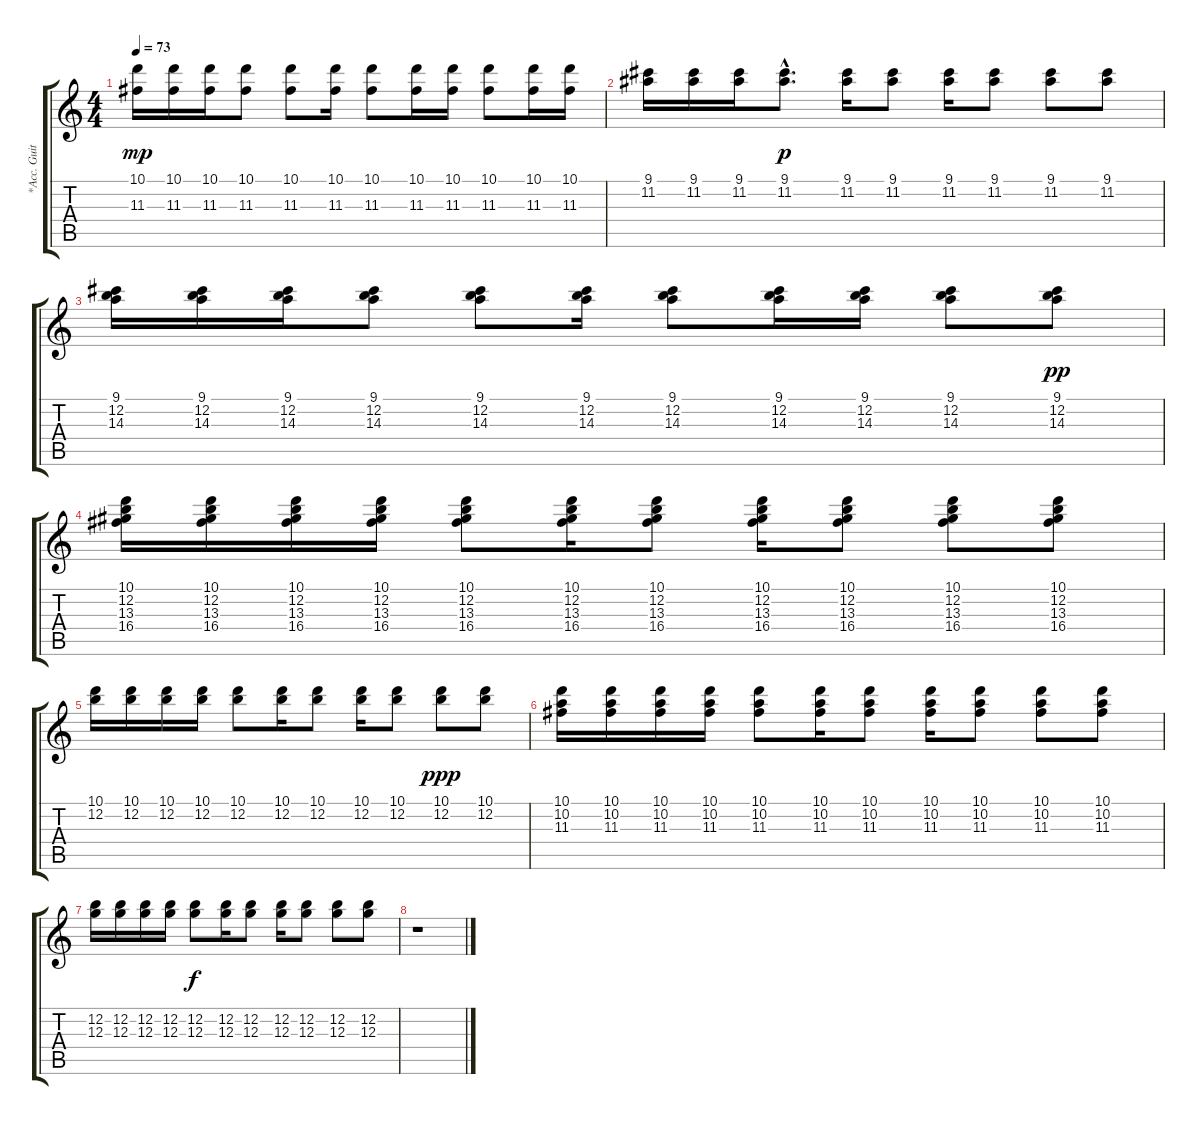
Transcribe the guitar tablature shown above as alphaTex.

\track ("*Acc. Guitar 1 Doubled" "*Acc. Guit") {instrument acousticguitarsteel}
\staff {score tabs}
\tuning (E4 B3 G3 D3 A2 E2) {hide}
\ts (4 4)
\tempo 73
\clef g2
\ks c
(10.1 11.3).16{dy mp} (10.1 11.3).16 (10.1 11.3).16 (10.1 11.3).8 (10.1 11.3).8 (10.1 11.3).16 (10.1 11.3).8 (10.1 11.3).16 (10.1 11.3).16 (10.1 11.3).8 (10.1 11.3).16 (10.1 11.3).16 |
(9.1 11.2).16 (9.1 11.2).16 (9.1 11.2).16 (9.1{hac} 11.2{hac}).8{d dy p} (9.1 11.2).16 (9.1 11.2).8 (9.1 11.2).16 (9.1 11.2).8 (9.1 11.2).8 (9.1 11.2).8 |
(9.1 12.2 14.3).16 (9.1 12.2 14.3).16 (9.1 12.2 14.3).16 (9.1 12.2 14.3).8 (9.1 12.2 14.3).8 (9.1 12.2 14.3).16 (9.1 12.2 14.3).8 (9.1 12.2 14.3).16 (9.1 12.2 14.3).16 (9.1 12.2 14.3).8 (9.1 12.2 14.3).8{dy pp} |
(10.1 12.2 13.3 16.4).16 (10.1 12.2 13.3 16.4).16 (10.1 12.2 13.3 16.4).16 (10.1 12.2 13.3 16.4).16 (10.1 12.2 13.3 16.4).8 (10.1 12.2 13.3 16.4).16 (10.1 12.2 13.3 16.4).8 (10.1 12.2 13.3 16.4).16 (10.1 12.2 13.3 16.4).8 (10.1 12.2 13.3 16.4).8 (10.1 12.2 13.3 16.4).8 |
(10.1 12.2).16 (10.1 12.2).16 (10.1 12.2).16 (10.1 12.2).16 (10.1 12.2).8 (10.1 12.2).16 (10.1 12.2).8 (10.1 12.2).16 (10.1 12.2).8 (10.1 12.2).8{dy ppp} (10.1 12.2).8 |
(10.1 10.2 11.3).16 (10.1 10.2 11.3).16 (10.1 10.2 11.3).16 (10.1 10.2 11.3).16 (10.1 10.2 11.3).8 (10.1 10.2 11.3).16 (10.1 10.2 11.3).8 (10.1 10.2 11.3).16 (10.1 10.2 11.3).8 (10.1 10.2 11.3).8 (10.1 10.2 11.3).8 |
(12.2 12.3).16 (12.2 12.3).16 (12.2 12.3).16 (12.2 12.3).16 (12.2 12.3).8{dy f} (12.2 12.3).16 (12.2 12.3).8 (12.2 12.3).16 (12.2 12.3).8 (12.2 12.3).8 (12.2 12.3).8 |
r.1
